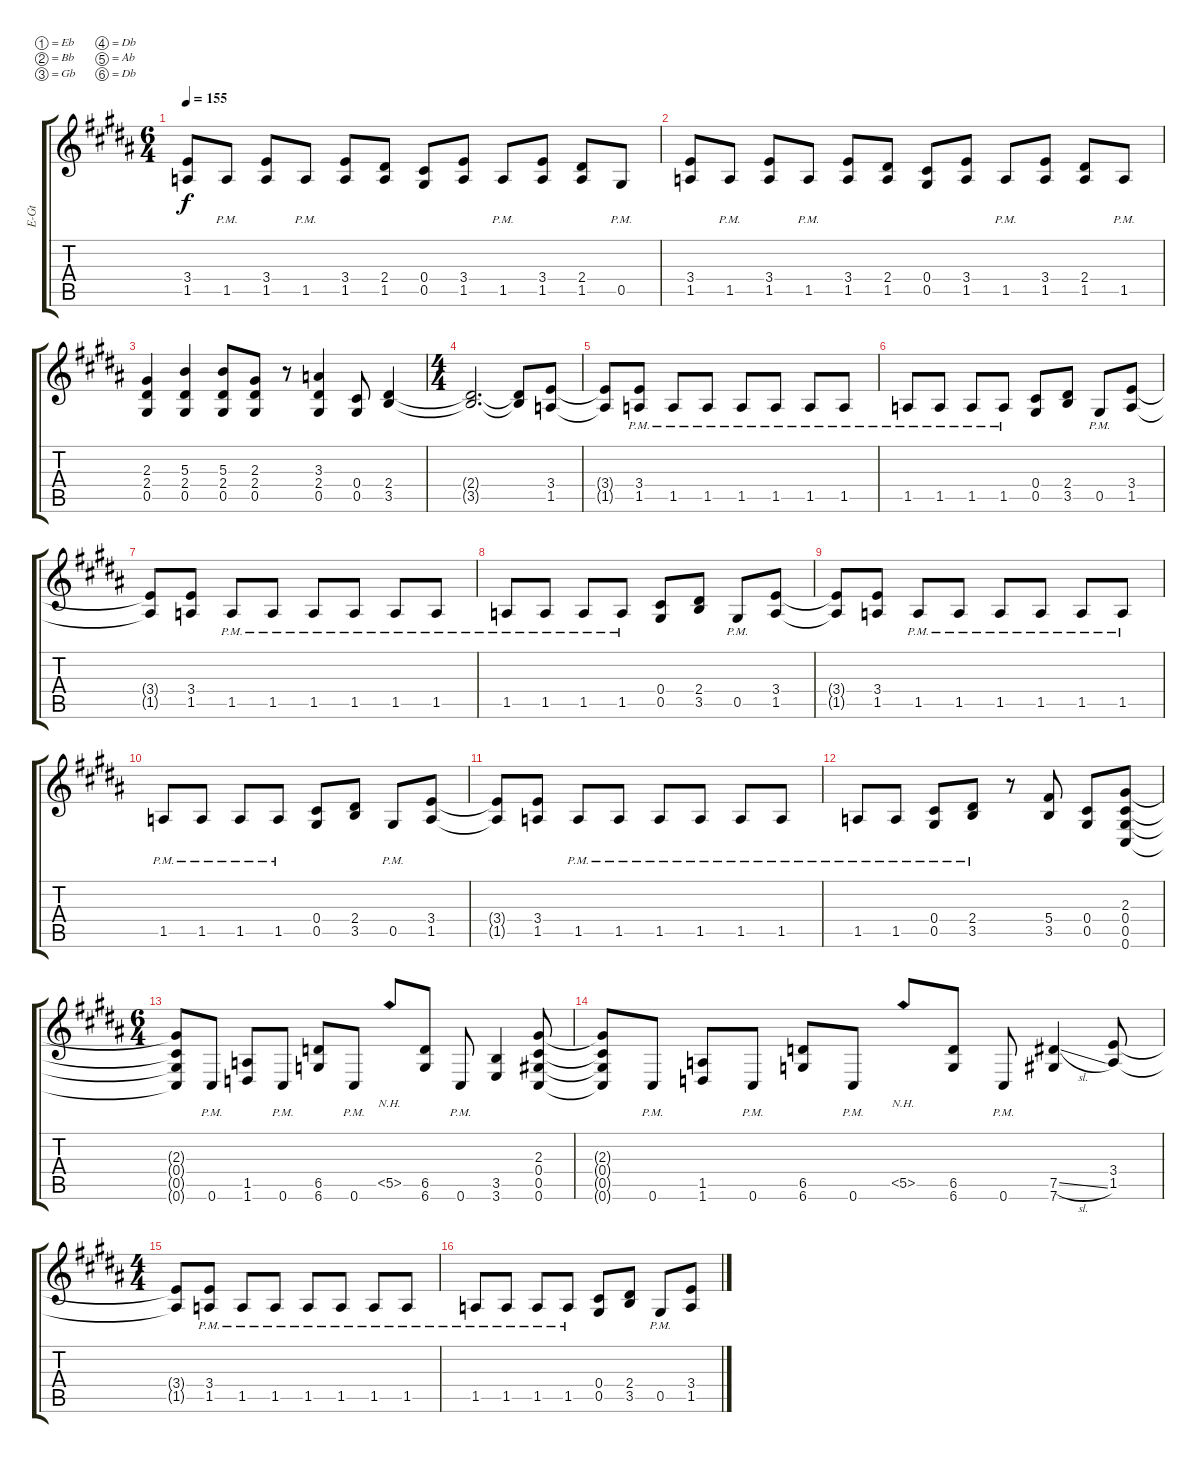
\bracketExtendMode groupsimilarinstruments
\otherSystemsTrackNameOrientation horizontal
\track ("Electric Guitar 2" "E-Gt") {instrument distortionguitar}
\staff {score tabs}
\tuning (Eb4 Bb3 Gb3 Db3 Ab2 Db2)
\ts (6 4)
\tempo 155
\clef g2
\ks b
(1.5{acc b} 3.4{acc forcenatural}).8{dy f beam Up} 1.5{pm acc b}.8{beam Up} (1.5{acc b} 3.4{acc forcenatural}).8{beam Up} 1.5{pm acc b}.8{beam Up} (1.5{acc b} 3.4{acc forcenatural}).8{beam Up} (2.4{acc forcenatural} 1.5{acc b}).8{beam Up} (0.5{acc forcenatural} 0.4{acc forcenatural}).8{beam Up} (1.5{acc b} 3.4{acc forcenatural}).8{beam Up} 1.5{pm acc b}.8{beam Up} (1.5{acc b} 3.4{acc forcenatural}).8{beam Up} (1.5{acc b} 2.4{acc forcenatural}).8{beam Up} 0.5{pm acc forcenatural}.8{beam Up} |
(1.5{acc b} 3.4{acc forcenatural}).8{beam Up} 1.5{pm acc b}.8{beam Up} (1.5{acc b} 3.4{acc forcenatural}).8{beam Up} 1.5{pm acc b}.8{beam Up} (1.5{acc b} 3.4{acc forcenatural}).8{beam Up} (2.4{acc forcenatural} 1.5{acc b}).8{beam Up} (0.5{acc forcenatural} 0.4{acc forcenatural}).8{beam Up} (1.5{acc b} 3.4{acc forcenatural}).8{beam Up} 1.5{pm acc b}.8{beam Up} (1.5{acc b} 3.4{acc forcenatural}).8{beam Up} (1.5{acc b} 2.4{acc forcenatural}).8{beam Up} 1.5{pm acc b}.8{beam Up} |
(0.5{acc forcenatural} 2.4{acc forcenatural} 2.3{acc forcenatural}).4{beam Up} (0.5{acc forcenatural} 2.4{acc forcenatural} 5.3{acc forcenatural}).4{beam Up} (0.5{acc forcenatural} 2.4{acc forcenatural} 5.3{acc forcenatural}).8{beam Up} (2.3{acc forcenatural} 2.4{acc forcenatural} 0.5{acc forcenatural}).8{beam Up} r.8{beam Up} (0.5{acc forcenatural} 2.4{acc forcenatural} 3.3{acc b}).4{beam Up} (0.5{acc forcenatural} 0.4{acc forcenatural}).8{beam Up} (3.5{acc forcenatural} 2.4{acc forcenatural}).4{beam Up} |
\ts (4 4)
(3.5{t acc forcenatural} 2.4{t acc forcenatural}).2{d beam Up} (3.5{t acc forcenatural} 2.4{t acc forcenatural}).8{beam Up} (1.5{acc b} 3.4{acc forcenatural}).8{beam Up} |
(1.5{t acc b} 3.4{t acc forcenatural}).8{beam Up} (1.5{acc b} 3.4{pm acc forcenatural}).8{beam Up} 1.5{pm acc b}.8{beam Up} 1.5{pm acc b}.8{beam Up} 1.5{pm acc b}.8{beam Up} 1.5{pm acc b}.8{beam Up} 1.5{pm acc b}.8{beam Up} 1.5{pm acc b}.8{beam Up} |
1.5{pm acc b}.8{beam Up} 1.5{pm acc b}.8{beam Up} 1.5{pm acc b}.8{beam Up} 1.5{pm acc b}.8{beam Up} (0.5{acc forcenatural} 0.4{acc forcenatural}).8{beam Up} (3.5{acc forcenatural} 2.4{acc forcenatural}).8{beam Up} 0.5{pm acc forcenatural}.8{beam Up} (1.5{acc b} 3.4{acc forcenatural}).8{beam Up} |
(3.4{t acc forcenatural} 1.5{t acc b}).8{beam Up} (1.5{acc b} 3.4{acc forcenatural}).8{beam Up} 1.5{pm acc b}.8{beam Up} 1.5{pm acc b}.8{beam Up} 1.5{pm acc b}.8{beam Up} 1.5{pm acc b}.8{beam Up} 1.5{pm acc b}.8{beam Up} 1.5{pm acc b}.8{beam Up} |
1.5{pm acc b}.8{beam Up} 1.5{pm acc b}.8{beam Up} 1.5{pm acc b}.8{beam Up} 1.5{pm acc b}.8{beam Up} (0.5{acc forcenatural} 0.4{acc forcenatural}).8{beam Up} (3.5{acc forcenatural} 2.4{acc forcenatural}).8{beam Up} 0.5{pm acc forcenatural}.8{beam Up} (1.5{acc b} 3.4{acc forcenatural}).8{beam Up} |
(3.4{t acc forcenatural} 1.5{t acc b}).8{beam Up} (1.5{acc b} 3.4{acc forcenatural}).8{beam Up} 1.5{pm acc b}.8{beam Up} 1.5{pm acc b}.8{beam Up} 1.5{pm acc b}.8{beam Up} 1.5{pm acc b}.8{beam Up} 1.5{pm acc b}.8{beam Up} 1.5{pm acc b}.8{beam Up} |
1.5{pm acc b}.8{beam Up} 1.5{pm acc b}.8{beam Up} 1.5{pm acc b}.8{beam Up} 1.5{pm acc b}.8{beam Up} (0.5{acc forcenatural} 0.4{acc forcenatural}).8{beam Up} (3.5{acc forcenatural} 2.4{acc forcenatural}).8{beam Up} 0.5{pm acc forcenatural}.8{beam Up} (1.5{acc b} 3.4{acc forcenatural}).8{beam Up} |
(3.4{t acc forcenatural} 1.5{t acc b}).8{beam Up} (1.5{acc b} 3.4{acc forcenatural}).8{beam Up} 1.5{pm acc b}.8{beam Up} 1.5{pm acc b}.8{beam Up} 1.5{pm acc b}.8{beam Up} 1.5{pm acc b}.8{beam Up} 1.5{pm acc b}.8{beam Up} 1.5{pm acc b}.8{beam Up} |
1.5{pm acc b}.8{beam Up} 1.5{pm acc b}.8{beam Up} (0.5{pm acc forcenatural} 0.4{acc forcenatural}).8{beam Up} (3.5{pm acc forcenatural} 2.4{acc forcenatural}).8{beam Up} r.8{beam Up} (3.5{acc forcenatural} 5.4{acc forcenatural}).8{beam Up} (0.4{acc forcenatural} 0.5{acc forcenatural}).8{beam Up} (0.6{acc forcenatural} 0.5{acc forcenatural} 0.4{acc forcenatural} 2.3{acc forcenatural}).8{beam Up} |
\ts (6 4)
(2.3{t acc forcenatural} 0.4{t acc forcenatural} 0.5{t acc forcenatural} 0.6{t acc forcenatural}).8{beam Up} 0.6{pm acc forcenatural}.8{beam Up} (1.6{acc b} 1.5{acc b}).8{beam Up} 0.6{pm acc forcenatural}.8{beam Up} (6.6{acc b} 6.5{acc b}).8{beam Up} 0.6{pm acc forcenatural}.8{beam Up} 5.5{nh acc forcenatural}.8{beam Up} (6.6{acc b} 6.5{acc b}).8{beam Up} 0.6{pm acc forcenatural}.8{beam Up} (3.6{acc forcenatural} 3.5{acc forcenatural}).4{beam Up} (0.5{acc forcenatural} 0.6{acc forcenatural} 0.4{acc forcenatural} 2.3{acc forcenatural}).8{beam Up} |
(2.3{t acc forcenatural} 0.4{t acc forcenatural} 0.5{t acc forcenatural} 0.6{t acc forcenatural}).8{beam Up} 0.6{pm acc forcenatural}.8{beam Up} (1.6{acc b} 1.5{acc b}).8{beam Up} 0.6{pm acc forcenatural}.8{beam Up} (6.6{acc b} 6.5{acc b}).8{beam Up} 0.6{pm acc forcenatural}.8{beam Up} 5.5{nh acc forcenatural}.8{beam Up} (6.6{acc b} 6.5{acc b}).8{beam Up} 0.6{pm acc forcenatural}.8{beam Up} (7.6{acc forcenatural} 7.5{sl acc forcenatural}).4{beam Up} (1.5{acc b} 3.4{acc forcenatural}).8{beam Up} |
\ts (4 4)
(1.5{t acc b} 3.4{t acc forcenatural}).8{beam Up} (1.5{acc b} 3.4{pm acc forcenatural}).8{beam Up} 1.5{pm acc b}.8{beam Up} 1.5{pm acc b}.8{beam Up} 1.5{pm acc b}.8{beam Up} 1.5{pm acc b}.8{beam Up} 1.5{pm acc b}.8{beam Up} 1.5{pm acc b}.8{beam Up} |
1.5{pm acc b}.8{beam Up} 1.5{pm acc b}.8{beam Up} 1.5{pm acc b}.8{beam Up} 1.5{pm acc b}.8{beam Up} (0.5{acc forcenatural} 0.4{acc forcenatural}).8{beam Up} (3.5{acc forcenatural} 2.4{acc forcenatural}).8{beam Up} 0.5{pm acc forcenatural}.8{beam Up} (1.5{acc b} 3.4{acc forcenatural}).8{beam Up}
